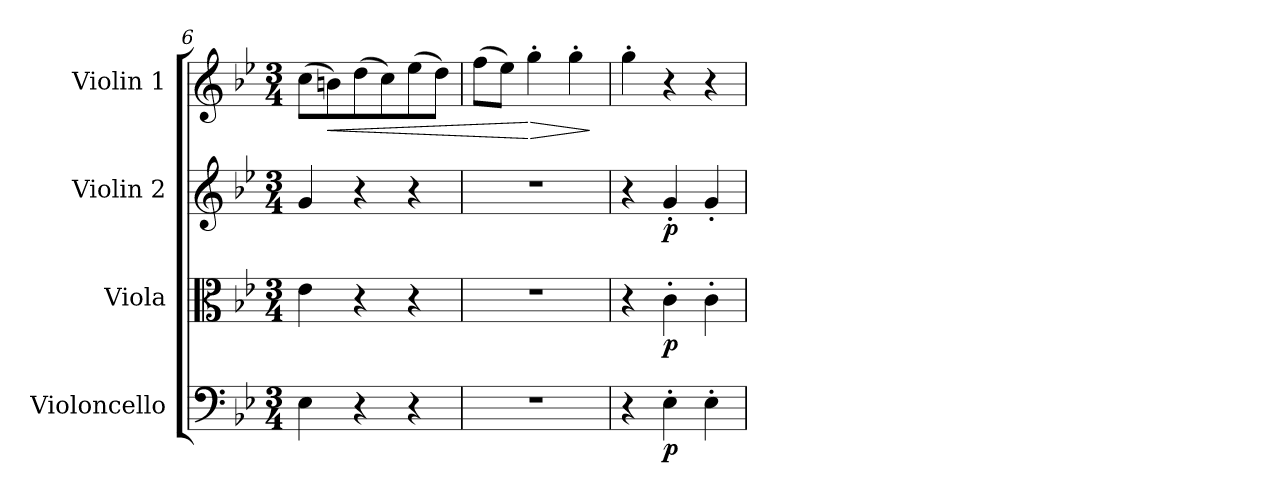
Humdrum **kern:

**kern	**dynam	**kern	**dynam	**kern	**dynam	**kern	**dynam
*part4	*part4	*part3	*part3	*part2	*part2	*part1	*part1
*staff4	*staff4	*staff3	*staff3	*staff2	*staff2	*staff1	*staff1
*I"Violoncello	*	*I"Viola	*	*I"Violin 2	*	*I"Violin 1	*
*I'Vc	*	*I'Vla	*	*I'Vln	*	*I'Vln	*
*clefF4	*	*clefC3	*	*clefG2	*	*clefG2	*
*k[b-e-]	*	*k[b-e-]	*	*k[b-e-]	*	*k[b-e-]	*
*M3/4	*	*M3/4	*	*M3/4	*	*M3/4	*
=6	=6	=6	=6	=6	=6	=6	=6
4E-\	.	4e-\	.	4g/	.	(8cc\L	.
!	!	!	!	!	!	!	!LO:HP:b
.	.	.	.	.	.	8bn\)	<
4r	.	4r	.	4r	.	(8dd\	.
.	.	.	.	.	.	8cc\)	.
4r	.	4r	.	4r	.	(8ee-\	.
.	.	.	.	.	.	8dd\J)	.
!!LO:LB:g=z
=7	=7	=7	=7	=7	=7	=7	=7
2.r	.	2.r	.	2.r	.	(8ff\L	.
.	.	.	.	.	.	8ee-\J)	.
!	!	!	!	!	!	!	!LO:HP:n=1:b
.	.	.	.	.	.	4gg'\	[ >
.	.	.	.	.	.	4gg'\	.
.	.	.	.	.	.	.	]
!!LO:LB:g=z
=8	=8	=8	=8	=8	=8	=8	=8
4r	.	4r	.	4r	.	4gg'\	.
!	!LO:DY:b	!	!LO:DY:b	!	!LO:DY:b	!	!
4E-'\	p	4c'\	p	4g'/	p	4r	.
4E-'\	.	4c'\	.	4g'/	.	4r	.
=	=	=	=	=	=	=	=
*-	*-	*-	*-	*-	*-	*-	*-
